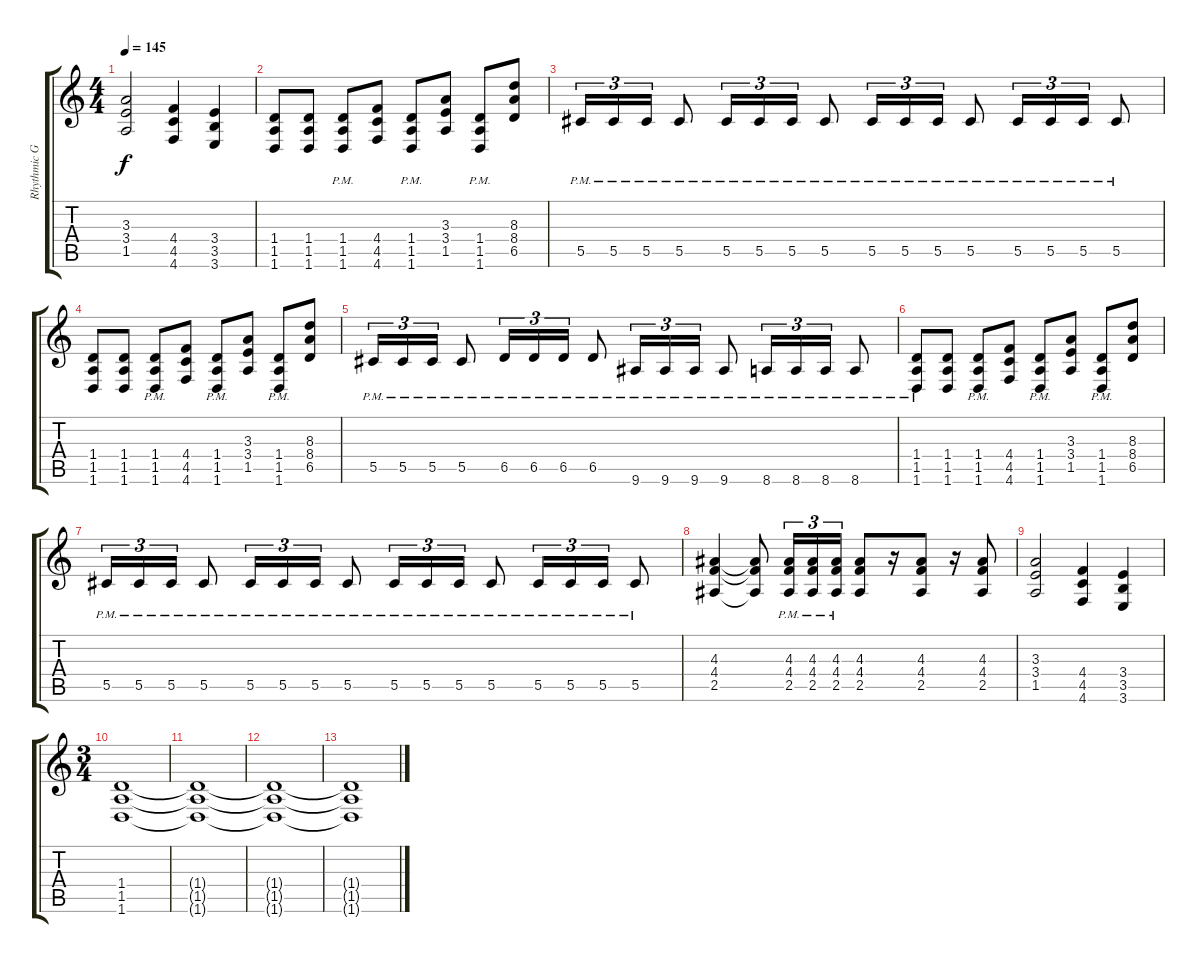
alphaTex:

\track ("Rhythmic Guitar" "Rhythmic G") {instrument distortionguitar}
\staff {score tabs}
\tuning (Eb4 Bb3 Gb3 Db3 Ab2 Db2) {hide}
\ts (4 4)
\tempo 145
\clef g2
\ks c
(3.3 3.4 1.5).2{dy f} (4.4 4.5 4.6).4 (3.4 3.5 3.6).4 |
(1.4 1.5 1.6).8 (1.4 1.5 1.6).8 (1.4{pm} 1.5{pm} 1.6{pm}).8 (4.4 4.5 4.6).8 (1.4{pm} 1.5{pm} 1.6{pm}).8 (3.3 3.4 1.5).8 (1.4{pm} 1.5{pm} 1.6{pm}).8 (8.3 8.4 6.5).8 |
5.5{pm}.16{tu (3 2)} 5.5{pm}.16{tu (3 2)} 5.5{pm}.16{tu (3 2)} 5.5{pm}.8 5.5{pm}.16{tu (3 2)} 5.5{pm}.16{tu (3 2)} 5.5{pm}.16{tu (3 2)} 5.5{pm}.8 5.5{pm}.16{tu (3 2)} 5.5{pm}.16{tu (3 2)} 5.5{pm}.16{tu (3 2)} 5.5{pm}.8 5.5{pm}.16{tu (3 2)} 5.5{pm}.16{tu (3 2)} 5.5{pm}.16{tu (3 2)} 5.5{pm}.8 |
(1.4 1.5 1.6).8 (1.4 1.5 1.6).8 (1.4{pm} 1.5{pm} 1.6{pm}).8 (4.4 4.5 4.6).8 (1.4{pm} 1.5{pm} 1.6{pm}).8 (3.3 3.4 1.5).8 (1.4{pm} 1.5{pm} 1.6{pm}).8 (8.3 8.4 6.5).8 |
5.5{pm}.16{tu (3 2)} 5.5{pm}.16{tu (3 2)} 5.5{pm}.16{tu (3 2)} 5.5{pm}.8 6.5{pm}.16{tu (3 2)} 6.5{pm}.16{tu (3 2)} 6.5{pm}.16{tu (3 2)} 6.5{pm}.8 9.6{pm}.16{tu (3 2)} 9.6{pm}.16{tu (3 2)} 9.6{pm}.16{tu (3 2)} 9.6{pm}.8 8.6{pm}.16{tu (3 2)} 8.6{pm}.16{tu (3 2)} 8.6{pm}.16{tu (3 2)} 8.6{pm}.8 |
(1.4{pm} 1.5{pm} 1.6{pm}).8 (1.4 1.5 1.6).8 (1.4{pm} 1.5{pm} 1.6{pm}).8 (4.4 4.5 4.6).8 (1.4{pm} 1.5{pm} 1.6{pm}).8 (3.3 3.4 1.5).8 (1.4{pm} 1.5{pm} 1.6{pm}).8 (8.3 8.4 6.5).8 |
5.5{pm}.16{tu (3 2)} 5.5{pm}.16{tu (3 2)} 5.5{pm}.16{tu (3 2)} 5.5{pm}.8 5.5{pm}.16{tu (3 2)} 5.5{pm}.16{tu (3 2)} 5.5{pm}.16{tu (3 2)} 5.5{pm}.8 5.5{pm}.16{tu (3 2)} 5.5{pm}.16{tu (3 2)} 5.5{pm}.16{tu (3 2)} 5.5{pm}.8 5.5{pm}.16{tu (3 2)} 5.5{pm}.16{tu (3 2)} 5.5{pm}.16{tu (3 2)} 5.5{pm}.8 |
(4.3 4.4 2.5).4 (4.3{t} 4.4{t} 2.5{t}).8 (4.3{pm} 4.4{pm} 2.5{pm}).16{tu (3 2)} (4.3{pm} 4.4{pm} 2.5{pm}).16{tu (3 2)} (4.3{pm} 4.4{pm} 2.5{pm}).16{tu (3 2)} (4.3 4.4 2.5).8 r.16 (4.3 4.4 2.5).8 r.16 (4.3 4.4 2.5).8 |
(3.3 3.4 1.5).2 (4.4 4.5 4.6).4 (3.4 3.5 3.6).4 |
\ts (3 4)
(1.4 1.5 1.6).1 |
(1.4{t} 1.5{t} 1.6{t}).1 |
(1.4{t} 1.5{t} 1.6{t}).1 |
(1.4{t} 1.5{t} 1.6{t}).1
